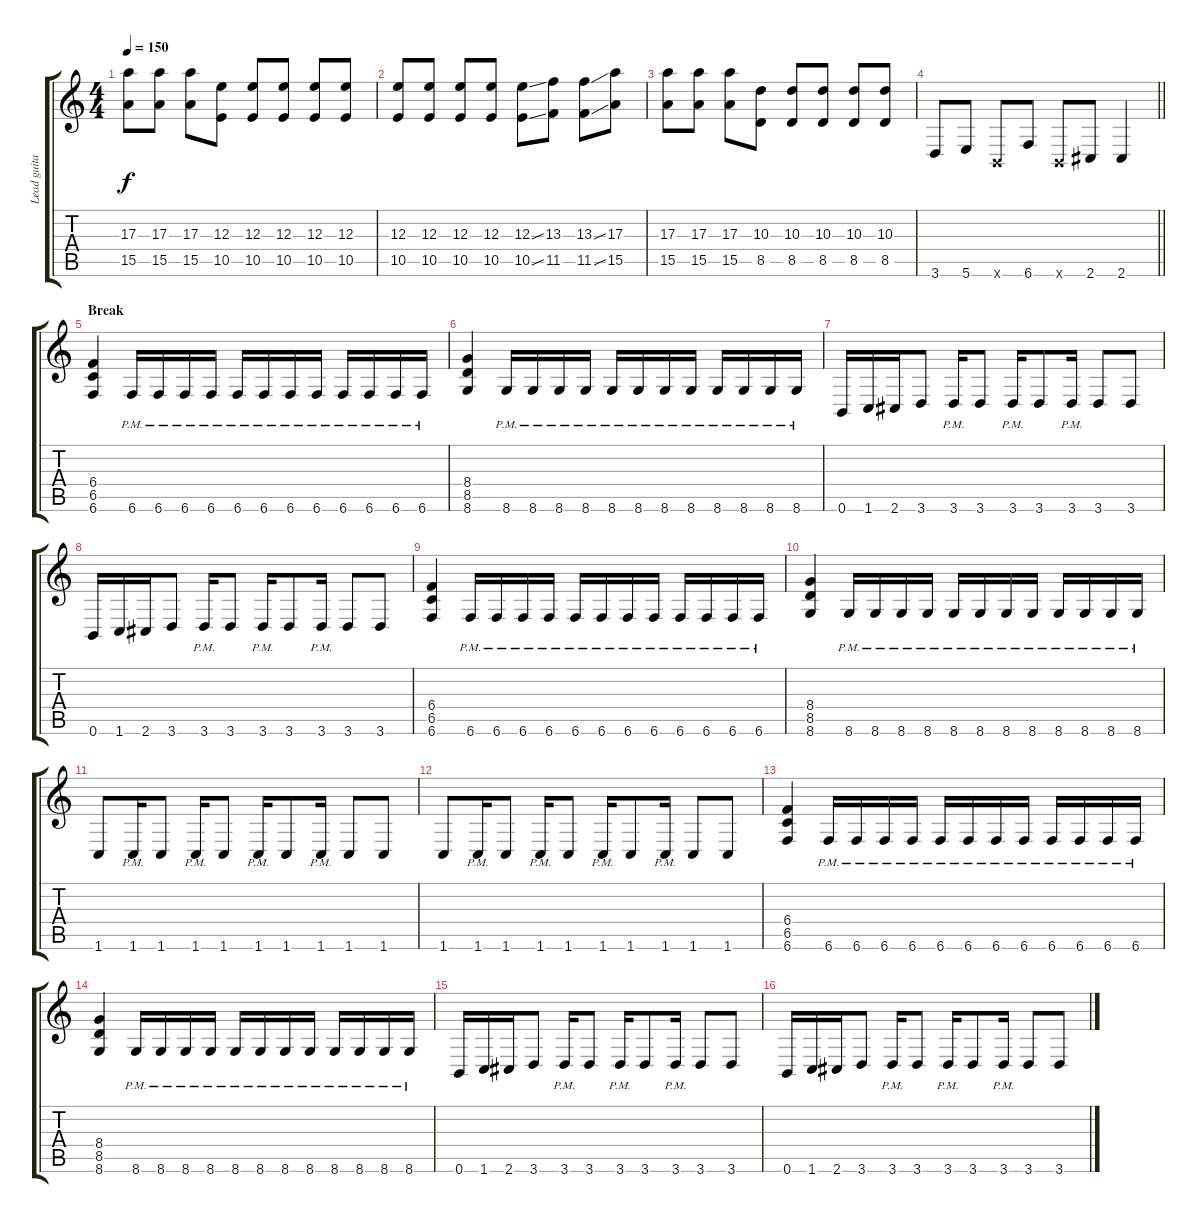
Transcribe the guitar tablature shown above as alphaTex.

\track ("Lead guitar" "Lead guita") {instrument distortionguitar}
\staff {score tabs}
\tuning (Db4 Ab3 E3 B2 Gb2 B1) {hide}
\ts (4 4)
\tempo 150
\clef g2
\ks c
(17.3 15.5).8{dy f} (17.3 15.5).8 (17.3 15.5).8 (12.3 10.5).8 (12.3 10.5).8 (12.3 10.5).8 (12.3 10.5).8 (12.3 10.5).8 |
(12.3 10.5).8 (12.3 10.5).8 (12.3 10.5).8 (12.3 10.5).8 (12.3{ss} 10.5{ss}).8 (13.3 11.5).8 (13.3{ss} 11.5{ss}).8 (17.3 15.5).8 |
(17.3 15.5).8 (17.3 15.5).8 (17.3 15.5).8 (10.3 8.5).8 (10.3 8.5).8 (10.3 8.5).8 (10.3 8.5).8 (10.3 8.5).8 |
\barLineRight lightlight
3.6.8 5.6.8 0.6{x}.8 6.6.8 0.6{x}.8 2.6.8 2.6.4 |
\section ("" "Break")
(6.4 6.5 6.6).4 6.6{pm}.16 6.6{pm}.16 6.6{pm}.16 6.6{pm}.16 6.6{pm}.16 6.6{pm}.16 6.6{pm}.16 6.6{pm}.16 6.6{pm}.16 6.6{pm}.16 6.6{pm}.16 6.6{pm}.16 |
(8.4 8.5 8.6).4 8.6{pm}.16 8.6{pm}.16 8.6{pm}.16 8.6{pm}.16 8.6{pm}.16 8.6{pm}.16 8.6{pm}.16 8.6{pm}.16 8.6{pm}.16 8.6{pm}.16 8.6{pm}.16 8.6{pm}.16 |
0.6.16 1.6.16 2.6.16 3.6.8 3.6{pm}.16 3.6.8 3.6{pm}.16 3.6.8 3.6{pm}.16 3.6.8 3.6.8 |
0.6.16 1.6.16 2.6.16 3.6.8 3.6{pm}.16 3.6.8 3.6{pm}.16 3.6.8 3.6{pm}.16 3.6.8 3.6.8 |
(6.4 6.5 6.6).4 6.6{pm}.16 6.6{pm}.16 6.6{pm}.16 6.6{pm}.16 6.6{pm}.16 6.6{pm}.16 6.6{pm}.16 6.6{pm}.16 6.6{pm}.16 6.6{pm}.16 6.6{pm}.16 6.6{pm}.16 |
(8.4 8.5 8.6).4 8.6{pm}.16 8.6{pm}.16 8.6{pm}.16 8.6{pm}.16 8.6{pm}.16 8.6{pm}.16 8.6{pm}.16 8.6{pm}.16 8.6{pm}.16 8.6{pm}.16 8.6{pm}.16 8.6{pm}.16 |
1.6.8 1.6{pm}.16 1.6.8 1.6{pm}.16 1.6.8 1.6{pm}.16 1.6.8 1.6{pm}.16 1.6.8 1.6.8 |
1.6.8 1.6{pm}.16 1.6.8 1.6{pm}.16 1.6.8 1.6{pm}.16 1.6.8 1.6{pm}.16 1.6.8 1.6.8 |
(6.4 6.5 6.6).4 6.6{pm}.16 6.6{pm}.16 6.6{pm}.16 6.6{pm}.16 6.6{pm}.16 6.6{pm}.16 6.6{pm}.16 6.6{pm}.16 6.6{pm}.16 6.6{pm}.16 6.6{pm}.16 6.6{pm}.16 |
(8.4 8.5 8.6).4 8.6{pm}.16 8.6{pm}.16 8.6{pm}.16 8.6{pm}.16 8.6{pm}.16 8.6{pm}.16 8.6{pm}.16 8.6{pm}.16 8.6{pm}.16 8.6{pm}.16 8.6{pm}.16 8.6{pm}.16 |
0.6.16 1.6.16 2.6.16 3.6.8 3.6{pm}.16 3.6.8 3.6{pm}.16 3.6.8 3.6{pm}.16 3.6.8 3.6.8 |
0.6.16 1.6.16 2.6.16 3.6.8 3.6{pm}.16 3.6.8 3.6{pm}.16 3.6.8 3.6{pm}.16 3.6.8 3.6.8
